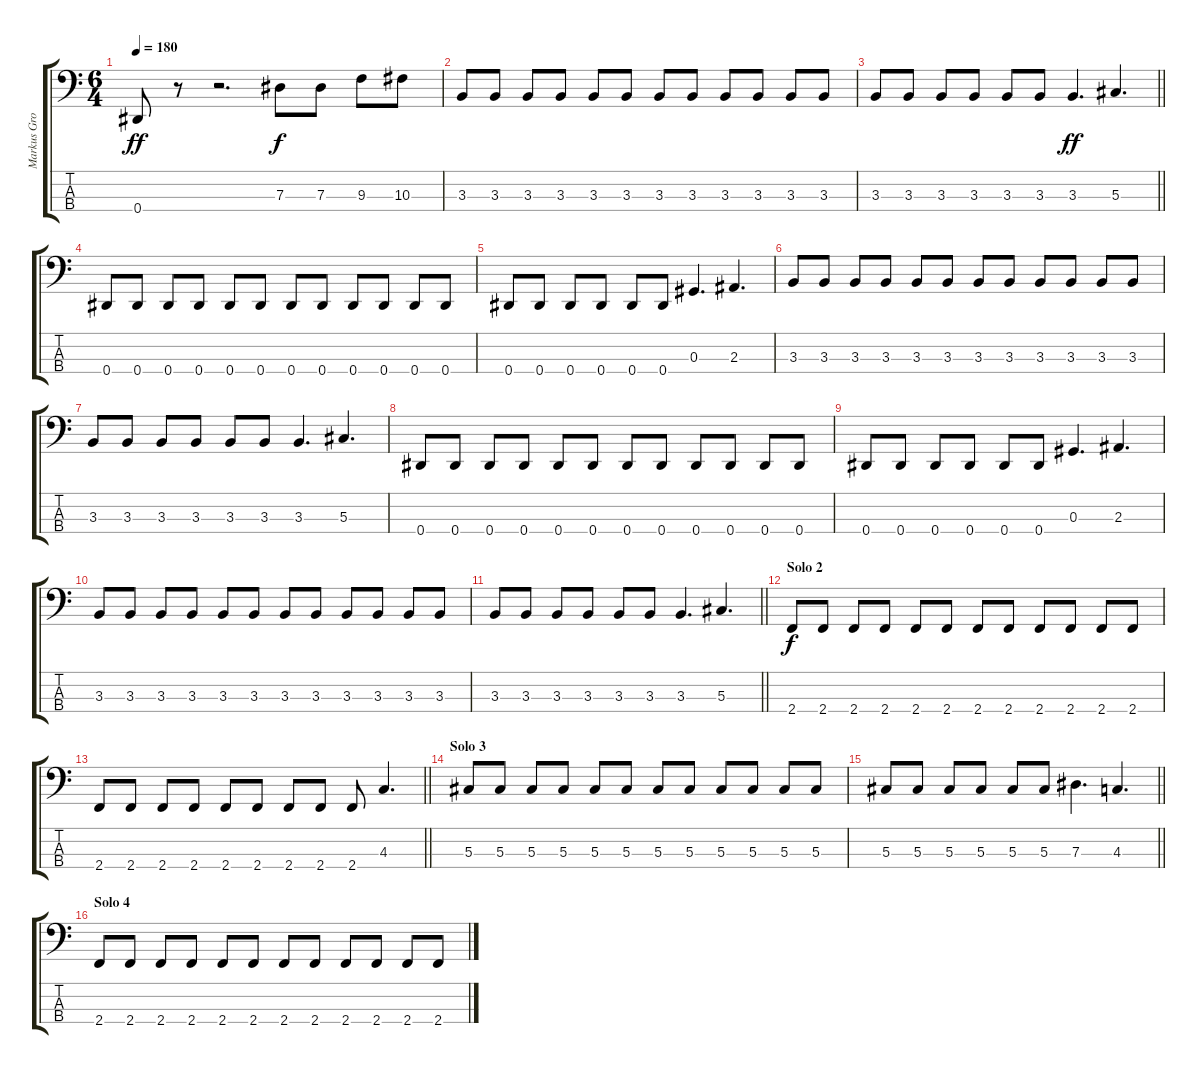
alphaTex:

\track ("Markus Grosskopf" "Markus Gro") {instrument electricbasspick}
\staff {score tabs}
\tuning (Gb2 Db2 Ab1 Eb1) {hide}
\ts (6 4)
\tempo 180
\clef f4
\ks c
0.4.8{dy ff} r.8 r.2{d} 7.3.8{dy f} 7.3.8 9.3.8 10.3.8 |
3.3.8 3.3.8 3.3.8 3.3.8 3.3.8 3.3.8 3.3.8 3.3.8 3.3.8 3.3.8 3.3.8 3.3.8 |
\barLineRight lightlight
3.3.8 3.3.8 3.3.8 3.3.8 3.3.8 3.3.8 3.3.4{d dy ff} 5.3.4{d} |
\section ("" "")
0.4.8 0.4.8 0.4.8 0.4.8 0.4.8 0.4.8 0.4.8 0.4.8 0.4.8 0.4.8 0.4.8 0.4.8 |
0.4.8 0.4.8 0.4.8 0.4.8 0.4.8 0.4.8 0.3.4{d} 2.3.4{d} |
3.3.8 3.3.8 3.3.8 3.3.8 3.3.8 3.3.8 3.3.8 3.3.8 3.3.8 3.3.8 3.3.8 3.3.8 |
3.3.8 3.3.8 3.3.8 3.3.8 3.3.8 3.3.8 3.3.4{d} 5.3.4{d} |
0.4.8 0.4.8 0.4.8 0.4.8 0.4.8 0.4.8 0.4.8 0.4.8 0.4.8 0.4.8 0.4.8 0.4.8 |
0.4.8 0.4.8 0.4.8 0.4.8 0.4.8 0.4.8 0.3.4{d} 2.3.4{d} |
3.3.8 3.3.8 3.3.8 3.3.8 3.3.8 3.3.8 3.3.8 3.3.8 3.3.8 3.3.8 3.3.8 3.3.8 |
\barLineRight lightlight
3.3.8 3.3.8 3.3.8 3.3.8 3.3.8 3.3.8 3.3.4{d} 5.3.4{d} |
\section ("" "Solo 2")
2.4.8{dy f} 2.4.8 2.4.8 2.4.8 2.4.8 2.4.8 2.4.8 2.4.8 2.4.8 2.4.8 2.4.8 2.4.8 |
\barLineRight lightlight
2.4.8 2.4.8 2.4.8 2.4.8 2.4.8 2.4.8 2.4.8 2.4.8 2.4.8 4.3.4{d} |
\section ("" "Solo 3")
5.3.8 5.3.8 5.3.8 5.3.8 5.3.8 5.3.8 5.3.8 5.3.8 5.3.8 5.3.8 5.3.8 5.3.8 |
\barLineRight lightlight
5.3.8 5.3.8 5.3.8 5.3.8 5.3.8 5.3.8 7.3.4{d} 4.3.4{d} |
\section ("" "Solo 4")
2.4.8 2.4.8 2.4.8 2.4.8 2.4.8 2.4.8 2.4.8 2.4.8 2.4.8 2.4.8 2.4.8 2.4.8
